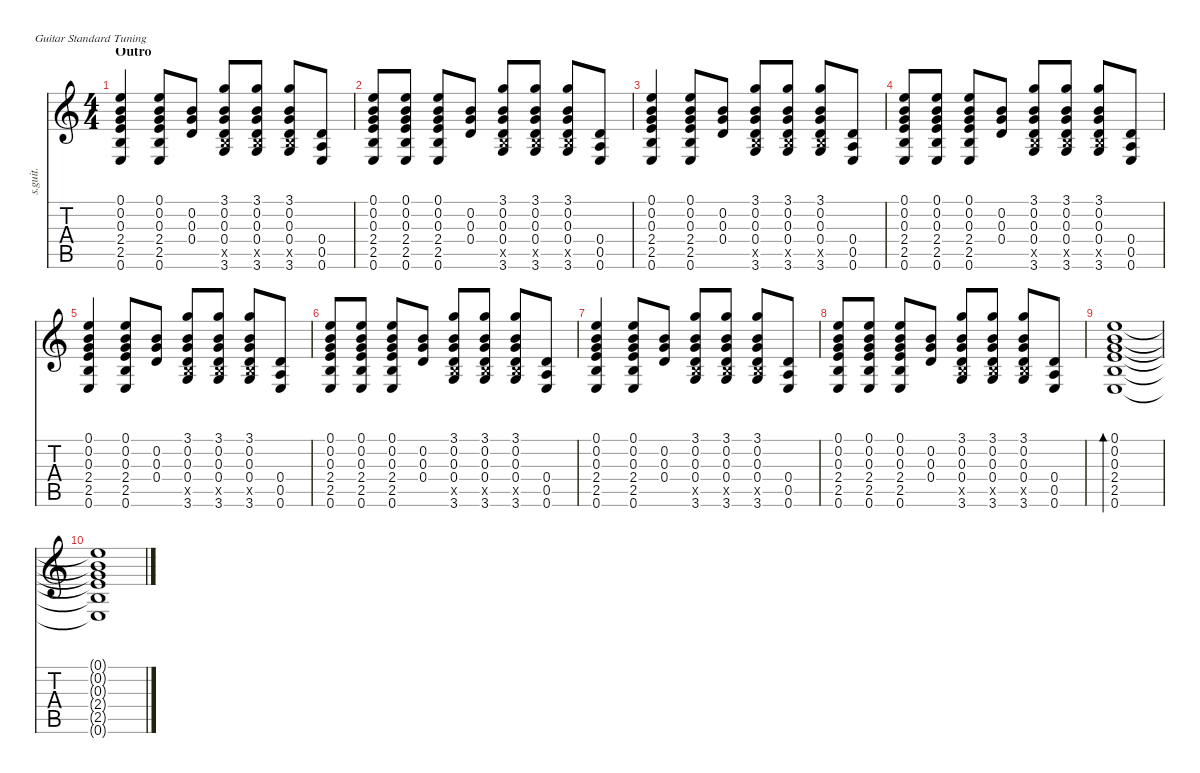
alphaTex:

\defaultSystemsLayout 4
\hideDynamics
\bracketExtendMode nobrackets
\track ("Kurt Cobain - Distortion" "s.guit.") {instrument distortionguitar}
\staff {score tabs}
\tuning (E4 B3 G3 D3 A2 E2)
\ts (4 4)
\beaming (8 2 2 2 2)
\section ("" "Outro")
\tempo (133 hide)
\clef g2
\ks c
(0.1 0.2 0.3 2.4 2.5 0.6).4{lyrics (0 "") lyrics (1 "") lyrics (2 "") lyrics (3 "") lyrics (4 "") dy f} (0.1 0.2 0.3 2.4 2.5 0.6).8{lyrics (0 "") lyrics (1 "") lyrics (2 "") lyrics (3 "") lyrics (4 "")} (0.2 0.3 0.4).8{lyrics (0 "") lyrics (1 "") lyrics (2 "") lyrics (3 "") lyrics (4 "")} (3.1 0.2 0.3 0.4 2.5{x} 3.6).8{lyrics (0 "") lyrics (1 "") lyrics (2 "") lyrics (3 "") lyrics (4 "")} (3.1 0.2 0.3 0.4 2.5{x} 3.6).8{lyrics (0 "") lyrics (1 "") lyrics (2 "") lyrics (3 "") lyrics (4 "")} (3.1 0.2 0.3 0.4 2.5{x} 3.6).8{lyrics (0 "") lyrics (1 "") lyrics (2 "") lyrics (3 "") lyrics (4 "")} (0.4 0.5 0.6).8{lyrics (0 "") lyrics (1 "") lyrics (2 "") lyrics (3 "") lyrics (4 "")} |
(0.1 0.2 0.3 2.4 2.5 0.6).8{lyrics (0 "") lyrics (1 "") lyrics (2 "") lyrics (3 "") lyrics (4 "")} (0.1 0.2 0.3 2.4 2.5 0.6).8{lyrics (0 "") lyrics (1 "") lyrics (2 "") lyrics (3 "") lyrics (4 "")} (0.1 0.2 0.3 2.4 2.5 0.6).8{lyrics (0 "") lyrics (1 "") lyrics (2 "") lyrics (3 "") lyrics (4 "")} (0.2 0.3 0.4).8{lyrics (0 "") lyrics (1 "") lyrics (2 "") lyrics (3 "") lyrics (4 "")} (3.1 0.2 0.3 0.4 2.5{x} 3.6).8{lyrics (0 "") lyrics (1 "") lyrics (2 "") lyrics (3 "") lyrics (4 "")} (3.1 0.2 0.3 0.4 2.5{x} 3.6).8{lyrics (0 "") lyrics (1 "") lyrics (2 "") lyrics (3 "") lyrics (4 "")} (3.1 0.2 0.3 0.4 2.5{x} 3.6).8{lyrics (0 "") lyrics (1 "") lyrics (2 "") lyrics (3 "") lyrics (4 "")} (0.4 0.5 0.6).8{lyrics (0 "") lyrics (1 "") lyrics (2 "") lyrics (3 "") lyrics (4 "")} |
(0.1 0.2 0.3 2.4 2.5 0.6).4{lyrics (0 "") lyrics (1 "") lyrics (2 "") lyrics (3 "") lyrics (4 "")} (0.1 0.2 0.3 2.4 2.5 0.6).8{lyrics (0 "") lyrics (1 "") lyrics (2 "") lyrics (3 "") lyrics (4 "")} (0.2 0.3 0.4).8{lyrics (0 "") lyrics (1 "") lyrics (2 "") lyrics (3 "") lyrics (4 "")} (3.1 0.2 0.3 0.4 2.5{x} 3.6).8{lyrics (0 "") lyrics (1 "") lyrics (2 "") lyrics (3 "") lyrics (4 "")} (3.1 0.2 0.3 0.4 2.5{x} 3.6).8{lyrics (0 "") lyrics (1 "") lyrics (2 "") lyrics (3 "") lyrics (4 "")} (3.1 0.2 0.3 0.4 2.5{x} 3.6).8{lyrics (0 "") lyrics (1 "") lyrics (2 "") lyrics (3 "") lyrics (4 "")} (0.4 0.5 0.6).8{lyrics (0 "") lyrics (1 "") lyrics (2 "") lyrics (3 "") lyrics (4 "")} |
(0.1 0.2 0.3 2.4 2.5 0.6).8{lyrics (0 "") lyrics (1 "") lyrics (2 "") lyrics (3 "") lyrics (4 "")} (0.1 0.2 0.3 2.4 2.5 0.6).8{lyrics (0 "") lyrics (1 "") lyrics (2 "") lyrics (3 "") lyrics (4 "")} (0.1 0.2 0.3 2.4 2.5 0.6).8{lyrics (0 "") lyrics (1 "") lyrics (2 "") lyrics (3 "") lyrics (4 "")} (0.2 0.3 0.4).8{lyrics (0 "") lyrics (1 "") lyrics (2 "") lyrics (3 "") lyrics (4 "")} (3.1 0.2 0.3 0.4 2.5{x} 3.6).8{lyrics (0 "") lyrics (1 "") lyrics (2 "") lyrics (3 "") lyrics (4 "")} (3.1 0.2 0.3 0.4 2.5{x} 3.6).8{lyrics (0 "") lyrics (1 "") lyrics (2 "") lyrics (3 "") lyrics (4 "")} (3.1 0.2 0.3 0.4 2.5{x} 3.6).8{lyrics (0 "") lyrics (1 "") lyrics (2 "") lyrics (3 "") lyrics (4 "")} (0.4 0.5 0.6).8{lyrics (0 "") lyrics (1 "") lyrics (2 "") lyrics (3 "") lyrics (4 "")} |
(0.1 0.2 0.3 2.4 2.5 0.6).4{lyrics (0 "") lyrics (1 "") lyrics (2 "") lyrics (3 "") lyrics (4 "")} (0.1 0.2 0.3 2.4 2.5 0.6).8{lyrics (0 "") lyrics (1 "") lyrics (2 "") lyrics (3 "") lyrics (4 "")} (0.2 0.3 0.4).8{lyrics (0 "") lyrics (1 "") lyrics (2 "") lyrics (3 "") lyrics (4 "")} (3.1 0.2 0.3 0.4 2.5{x} 3.6).8{lyrics (0 "") lyrics (1 "") lyrics (2 "") lyrics (3 "") lyrics (4 "")} (3.1 0.2 0.3 0.4 2.5{x} 3.6).8{lyrics (0 "") lyrics (1 "") lyrics (2 "") lyrics (3 "") lyrics (4 "")} (3.1 0.2 0.3 0.4 2.5{x} 3.6).8{lyrics (0 "") lyrics (1 "") lyrics (2 "") lyrics (3 "") lyrics (4 "")} (0.4 0.5 0.6).8{lyrics (0 "") lyrics (1 "") lyrics (2 "") lyrics (3 "") lyrics (4 "")} |
(0.1 0.2 0.3 2.4 2.5 0.6).8{lyrics (0 "") lyrics (1 "") lyrics (2 "") lyrics (3 "") lyrics (4 "")} (0.1 0.2 0.3 2.4 2.5 0.6).8{lyrics (0 "") lyrics (1 "") lyrics (2 "") lyrics (3 "") lyrics (4 "")} (0.1 0.2 0.3 2.4 2.5 0.6).8{lyrics (0 "") lyrics (1 "") lyrics (2 "") lyrics (3 "") lyrics (4 "")} (0.2 0.3 0.4).8{lyrics (0 "") lyrics (1 "") lyrics (2 "") lyrics (3 "") lyrics (4 "")} (3.1 0.2 0.3 0.4 2.5{x} 3.6).8{lyrics (0 "") lyrics (1 "") lyrics (2 "") lyrics (3 "") lyrics (4 "")} (3.1 0.2 0.3 0.4 2.5{x} 3.6).8{lyrics (0 "") lyrics (1 "") lyrics (2 "") lyrics (3 "") lyrics (4 "")} (3.1 0.2 0.3 0.4 2.5{x} 3.6).8{lyrics (0 "") lyrics (1 "") lyrics (2 "") lyrics (3 "") lyrics (4 "")} (0.4 0.5 0.6).8{lyrics (0 "") lyrics (1 "") lyrics (2 "") lyrics (3 "") lyrics (4 "")} |
(0.1 0.2 0.3 2.4 2.5 0.6).4{lyrics (0 "") lyrics (1 "") lyrics (2 "") lyrics (3 "") lyrics (4 "")} (0.1 0.2 0.3 2.4 2.5 0.6).8{lyrics (0 "") lyrics (1 "") lyrics (2 "") lyrics (3 "") lyrics (4 "")} (0.2 0.3 0.4).8{lyrics (0 "") lyrics (1 "") lyrics (2 "") lyrics (3 "") lyrics (4 "")} (3.1 0.2 0.3 0.4 2.5{x} 3.6).8{lyrics (0 "") lyrics (1 "") lyrics (2 "") lyrics (3 "") lyrics (4 "")} (3.1 0.2 0.3 0.4 2.5{x} 3.6).8{lyrics (0 "") lyrics (1 "") lyrics (2 "") lyrics (3 "") lyrics (4 "")} (3.1 0.2 0.3 0.4 2.5{x} 3.6).8{lyrics (0 "") lyrics (1 "") lyrics (2 "") lyrics (3 "") lyrics (4 "")} (0.4 0.5 0.6).8{lyrics (0 "") lyrics (1 "") lyrics (2 "") lyrics (3 "") lyrics (4 "")} |
(0.1 0.2 0.3 2.4 2.5 0.6).8{lyrics (0 "") lyrics (1 "") lyrics (2 "") lyrics (3 "") lyrics (4 "")} (0.1 0.2 0.3 2.4 2.5 0.6).8{lyrics (0 "") lyrics (1 "") lyrics (2 "") lyrics (3 "") lyrics (4 "")} (0.1 0.2 0.3 2.4 2.5 0.6).8{lyrics (0 "") lyrics (1 "") lyrics (2 "") lyrics (3 "") lyrics (4 "")} (0.2 0.3 0.4).8{lyrics (0 "") lyrics (1 "") lyrics (2 "") lyrics (3 "") lyrics (4 "")} (3.1 0.2 0.3 0.4 2.5{x} 3.6).8{lyrics (0 "") lyrics (1 "") lyrics (2 "") lyrics (3 "") lyrics (4 "")} (3.1 0.2 0.3 0.4 2.5{x} 3.6).8{lyrics (0 "") lyrics (1 "") lyrics (2 "") lyrics (3 "") lyrics (4 "")} (3.1 0.2 0.3 0.4 2.5{x} 3.6).8{lyrics (0 "") lyrics (1 "") lyrics (2 "") lyrics (3 "") lyrics (4 "")} (0.4 0.5 0.6).8{lyrics (0 "") lyrics (1 "") lyrics (2 "") lyrics (3 "") lyrics (4 "")} |
(0.1 0.2 0.3 2.4 2.5 0.6).1{bd 30 lyrics (0 "") lyrics (1 "") lyrics (2 "") lyrics (3 "") lyrics (4 "")} |
\tempo (115 hide)
(0.1{t} 0.2{t} 0.3{t} 2.4{t} 2.5{t} 0.6{t}).1{lyrics (0 "") lyrics (1 "") lyrics (2 "") lyrics (3 "") lyrics (4 "")}
